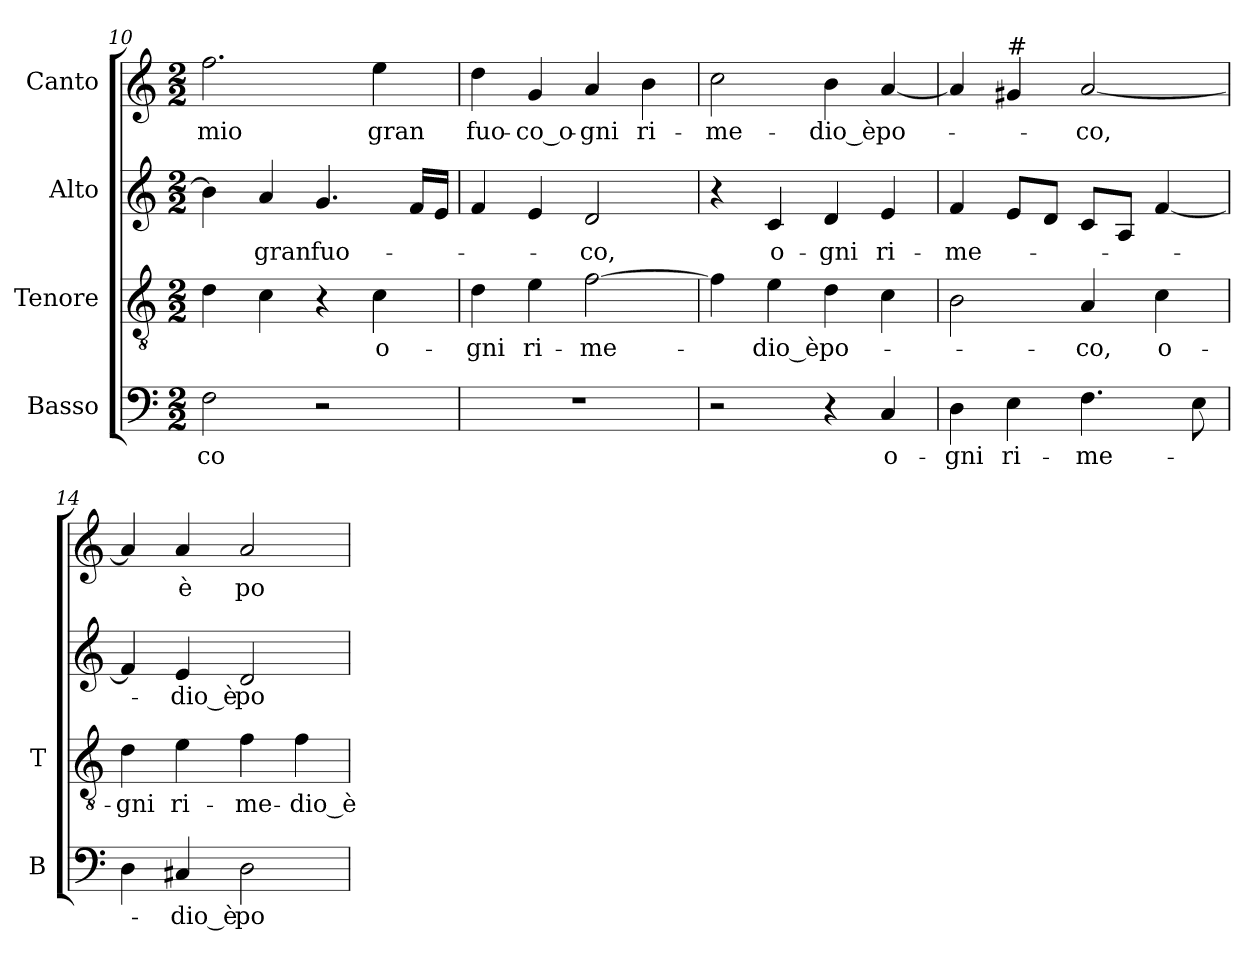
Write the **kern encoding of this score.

**kern	**text	**kern	**text	**kern	**text	**kern	**text
*part4	*part4	*part3	*part3	*part2	*part2	*part1	*part1
*staff4	*staff4	*staff3	*staff3	*staff2	*staff2	*staff1	*staff1
*I"Basso	*	*I"Tenore	*	*I"Alto	*	*I"Canto	*
*I'B	*	*I'T	*	*	*	*	*
*clefF4	*	*clefGv2	*	*clefG2	*	*clefG2	*
*	*	*ITrd7c12	*	*	*	*	*
*k[]	*	*k[]	*	*k[]	*	*k[]	*
*C:	*	*C:	*	*C:	*	*C:	*
*M2/2	*	*M2/2	*	*M2/2	*	*M2/2	*
=10	=10	=10	=10	=10	=10	=10	=10
!	!LO:LY:b:color=#000000	!	!	!	!	!	!
!	!	!	!	!	!	!	!LO:LY:b:color=#000000
2Fi\	-co	4Di\	.	4b-i\]	.	2.ffi\	mio
!	!	!	!	!	!LO:LY:b:color=#000000	!	!
.	.	4Ci\	.	4ai/	gran	.	.
!	!	!	!	!	!LO:LY:b:color=#000000	!	!
2r	.	4r	.	4.gi/	fuo-	.	.
!	!	!	!LO:LY:b:color=#000000	!	!	!	!
!	!	!	!	!	!	!	!LO:LY:b:color=#000000
.	.	4Ci\	o-	.	.	4eei\	gran
.	.	.	.	16fi/LL	.	.	.
.	.	.	.	16ei/JJ	.	.	.
=11	=11	=11	=11	=11	=11	=11	=11
!	!	!	!LO:LY:b:color=#000000	!	!	!	!
!	!	!	!	!	!	!	!LO:LY:b:color=#000000
1r	.	4Di\	-gni	4fi/	.	4ddi\	fuo-
!	!	!	!LO:LY:b:color=#000000	!	!	!	!
!	!	!	!	!	!	!	!LO:LY:b:color=#000000
.	.	4Ei\	ri-	4ei/	.	4gi/	-co_o-
!	!	!	!LO:LY:b:color=#000000	!	!	!	!
!	!	!	!	!	!LO:LY:b:color=#000000	!	!
!	!	!	!	!	!	!	!LO:LY:b:color=#000000
.	.	[>2Fi\	-me-	2di/	-co,	4ai/	-gni
!	!	!	!	!	!	!	!LO:LY:b:color=#000000
.	.	.	.	.	.	4bi\	ri-
!!LO:LB:g=z
=12	=12	=12	=12	=12	=12	=12	=12
!	!	!	!	!	!	!	!LO:LY:b:color=#000000
2r	.	4Fi\]	.	4r	.	2cci\	-me-
!	!	!	!LO:LY:b:color=#000000	!	!	!	!
!	!	!	!	!	!LO:LY:b:color=#000000	!	!
.	.	4Ei\	-dio_è	4ci/	o-	.	.
!	!	!	!LO:LY:b:color=#000000	!	!	!	!
!	!	!	!	!	!LO:LY:b:color=#000000	!	!
!	!	!	!	!	!	!	!LO:LY:b:color=#000000
4r	.	4Di\	po-	4di/	-gni	4bi\	-dio_è
!	!LO:LY:b:color=#000000	!	!	!	!	!	!
!	!	!	!	!	!LO:LY:b:color=#000000	!	!
!	!	!	!	!	!	!	!LO:LY:b:color=#000000
4Ci/	o-	4Ci\	.	4ei/	ri-	[<4ai/	po-
=13	=13	=13	=13	=13	=13	=13	=13
!	!LO:LY:b:color=#000000	!	!	!	!	!	!
!	!	!	!	!	!LO:LY:b:color=#000000	!	!
4Di\	-gni	2BBi\	.	4fi/	-me-	4ai/]	.
!	!	!	!	!	!	!LO:TX:a:t=#	!
!	!LO:LY:b:color=#000000	!	!	!	!	!	!
4Ei\	ri-	.	.	8ei/L	.	4g#i/	.
.	.	.	.	8di/J	.	.	.
!	!LO:LY:b:color=#000000	!	!	!	!	!	!
!	!	!	!LO:LY:b:color=#000000	!	!	!	!
!	!	!	!	!	!	!	!LO:LY:b:color=#000000
4.Fi\	-me-	4AAi/	-co,	8ci/L	.	[<2ai/	-co,
.	.	.	.	8Ai/J	.	.	.
!	!	!	!LO:LY:b:color=#000000	!	!	!	!
.	.	4Ci\	o-	[<4fi/	.	.	.
8Ei\	.	.	.	.	.	.	.
=14	=14	=14	=14	=14	=14	=14	=14
!	!	!	!LO:LY:b:color=#000000	!	!	!	!
4Di\	.	4Di\	-gni	4fi/]	.	4ai/]	.
!	!LO:LY:b:color=#000000	!	!	!	!	!	!
!	!	!	!LO:LY:b:color=#000000	!	!	!	!
!	!	!	!	!	!LO:LY:b:color=#000000	!	!
!	!	!	!	!	!	!	!LO:LY:b:color=#000000
4C#Xi/	-dio_è	4Ei\	ri-	4ei/	-dio_è	4ai/	è
!	!LO:LY:b:color=#000000	!	!	!	!	!	!
!	!	!	!LO:LY:b:color=#000000	!	!	!	!
!	!	!	!	!	!LO:LY:b:color=#000000	!	!
!	!	!	!	!	!	!	!LO:LY:b:color=#000000
2Di\	po	4Fi\	-me-	2di/	po-	2ai/	po-
!	!	!	!LO:LY:b:color=#000000	!	!	!	!
.	.	4Fi\	-dio_è	.	.	.	.
=	=	=	=	=	=	=	=
*-	*-	*-	*-	*-	*-	*-	*-
